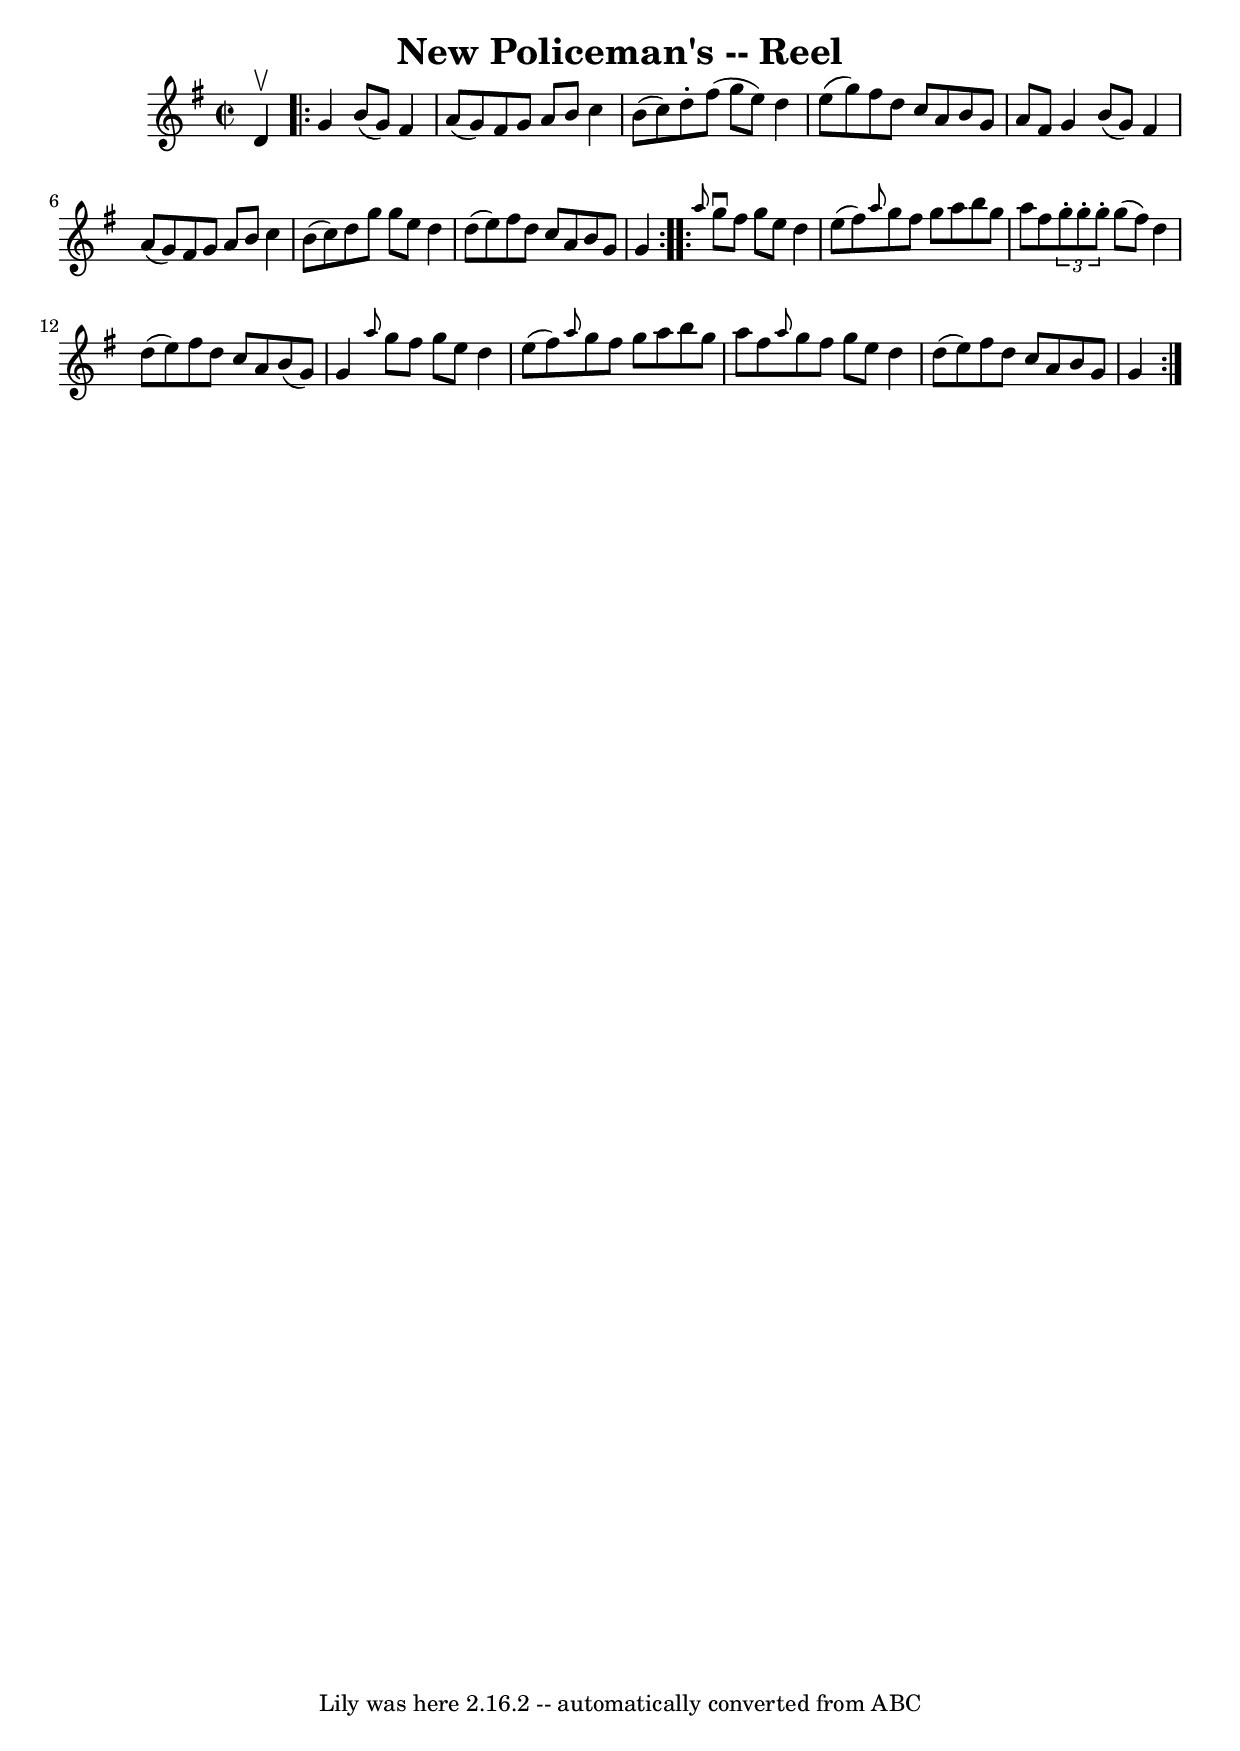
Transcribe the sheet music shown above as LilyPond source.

\version "2.16.2"
\include "Mammoth.ily"
\header {
  %% book = "Ryan's Mammoth Collection"
  crossRefNumber = "1"
  footnotes = "\\\\244\\\\Transcribed by Ray Davies ray:davies99.freeserve.co.uk"
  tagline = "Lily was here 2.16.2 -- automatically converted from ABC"
  title = "New Policeman's -- Reel"

}
voicedefault =  {


  \override Staff.TimeSignature #'style = #'C
  \time 2/2 
  \key g \major
  d'4^\upbow 
  \repeat volta 2 {
    g'4 b'8 (g'8 ) fis'4 a'8 (g'8)   |
    fis'8 g'8 a'8 b'8 c''4  
    b'8 (c''8)   |
    d''8-. fis''8 (g''8 e''8) d''4    
    e''8 (g''8)   |
    fis''8 d''8 c''8 a'8 b'8 g'8    
    a'8 fis'8    |
    g'4 b'8 (g'8) fis'4 a'8 (g'8)  
    |
    fis'8 g'8 a'8 b'8 c''4 b'8 (c''8)   |
    
    d''8 g''8 g''8 e''8 d''4 d''8 (e''8)   |
    fis''8   
    d''8 c''8 a'8 b'8 g'8 g'4    
  }     
  \repeat volta 2 {
    \grace {   
      a''8  
    } g''8^\downbow fis''8 g''8 e''8 d''4 e''8 (fis''8)   |
    \grace { a''8  
	   } g''8 fis''8 g''8 a''8 b''8    
    g''8 a''8 fis''8    |
    \times 2/3 { g''8-. g''8-. g''8-. 

	       } g''8 (fis''8) d''4 d''8 (e''8)   |
    fis''8 d''8 
    c''8 a'8 b'8 (g'8) g'4    |
    \grace { a''8  
	   }   
    g''8 fis''8 g''8 e''8 d''4 e''8 (fis''8)   |
    
    \grace { a''8  
	   } g''8 fis''8 g''8 a''8 b''8 g''8 a''8    
    fis''8    |
    \grace { a''8  
	   } g''8 fis''8 g''8 e''8 d''4 
    d''8 (e''8)   |
    fis''8 d''8 c''8 a'8 b'8 g'8   
    g'4    
  }   

}

\score{
  <<

    \context Staff="default"
    {
      \voicedefault 
      
    }

  >>
  \layout {
    
  }
  \midi {
  }

}
